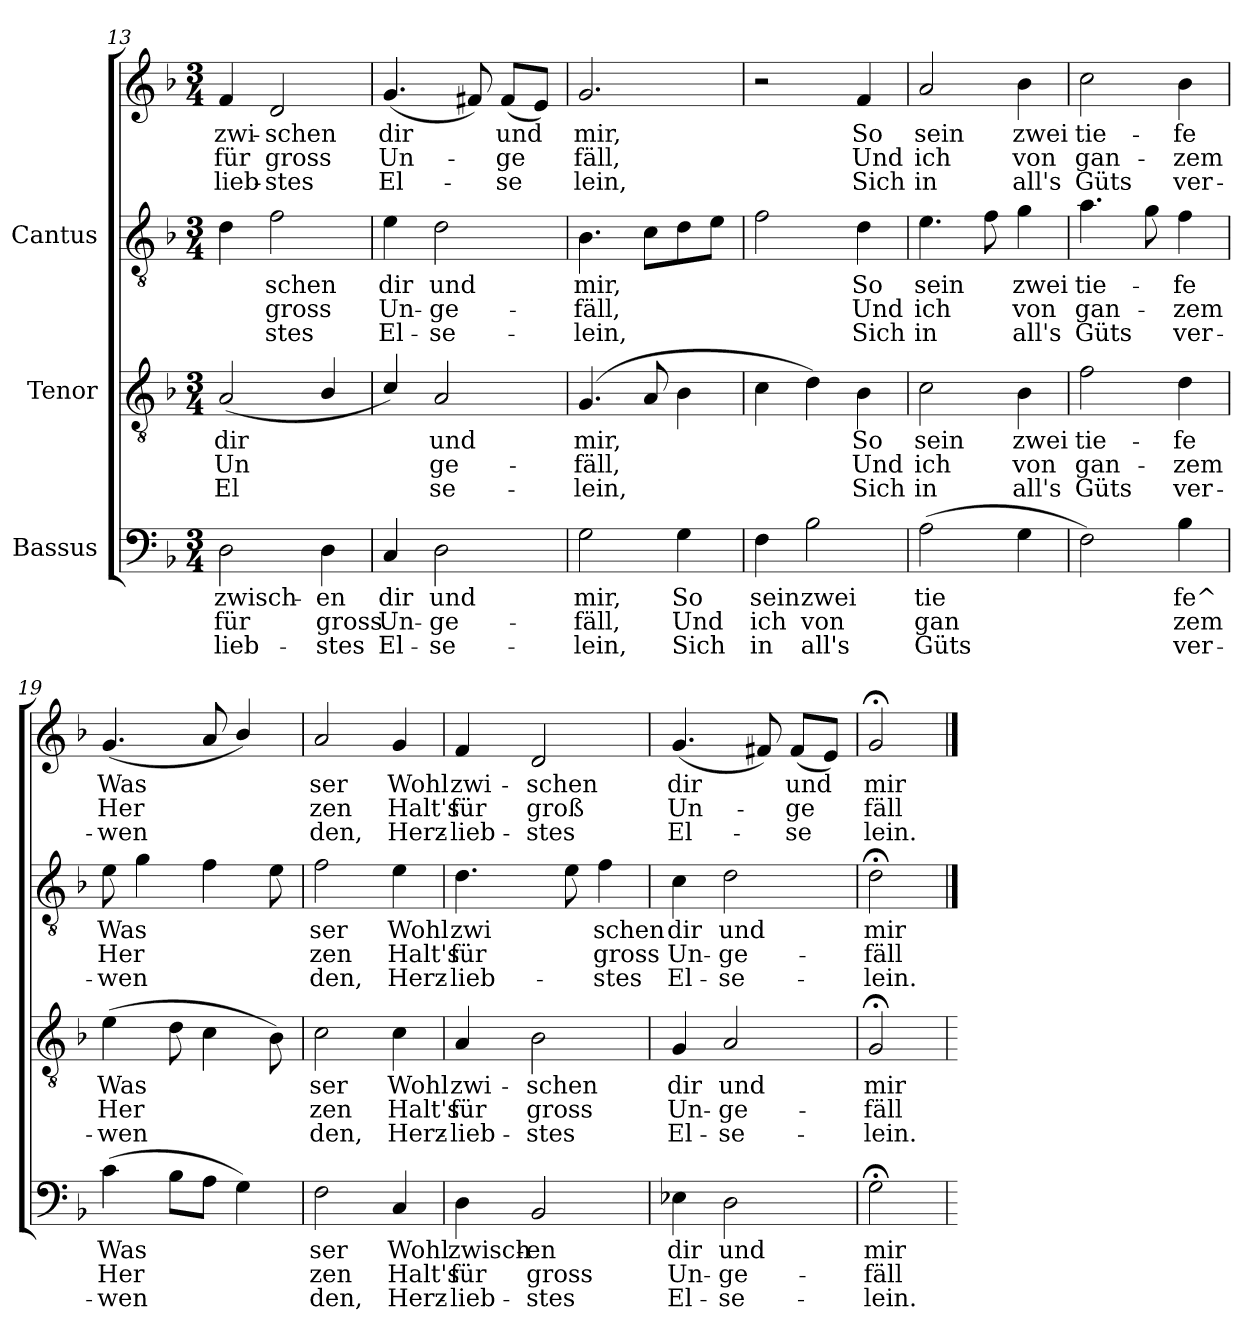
**kern	**text	**text	**text	**kern	**text	**text	**text	**kern	**text	**text	**text	**kern	**text	**text	**text
*part3	*part3	*part3	*part3	*part2	*part2	*part2	*part2	*part1	*part1	*part1	*part1	*part1	*part1	*part1	*part1
*staff4	*staff4	*staff4	*staff4	*staff3	*staff3	*staff3	*staff3	*staff2	*staff2	*staff2	*staff2	*staff1	*staff1	*staff1	*staff1
*I"Bassus	*	*	*	*I"Tenor	*	*	*	*I"Cantus	*	*	*	*	*	*	*
!!LO:PB:g=z
*clefF4	*	*	*	*clefGv2	*	*	*	*clefGv2	*	*	*	*clefG2	*	*	*
*k[b-]	*	*	*	*k[b-]	*	*	*	*k[b-]	*	*	*	*k[b-]	*	*	*
*F:	*	*	*	*F:	*	*	*	*F:	*	*	*	*F:	*	*	*
*M3/4	*	*	*	*M3/4	*	*	*	*M3/4	*	*	*	*M3/4	*	*	*
=13	=13	=13	=13	=13	=13	=13	=13	=13	=13	=13	=13	=13	=13	=13	=13
!	!LO:LY:b:cj	!LO:LY:b:cj	!LO:LY:b:cj	!	!LO:LY:b:cj	!LO:LY:b:cj	!LO:LY:b:cj	!	!LO:LY:b:cj	!LO:LY:b:cj	!LO:LY:b:cj	!	!LO:LY:b:cj	!LO:LY:b:cj	!LO:LY:b:cj
2D\	-zwisch-	-für	lieb-	(<2A/	dir	Un-	-El-	4d\	.	.	.	4f/	-zwi-	-für	lieb-
!	!	!	!	!	!	!	!	!	!LO:LY:b:cj	!LO:LY:b:cj	!LO:LY:b:cj	!	!LO:LY:b:cj	!LO:LY:b:cj	!LO:LY:b:cj
.	.	.	.	.	.	.	.	2f\	schen	gross	stes	2d/	-schen	gross	stes
!	!LO:LY:b:cj	!LO:LY:b:cj	!LO:LY:b:cj	!	!LO:LY:b:cj	!LO:LY:b:cj	!LO:LY:b:cj	!	!	!	!	!	!	!	!
4D\	-en	gross	stes	4B-/	-	-	--	.	.	.	.	.	.	.	.
=14	=14	=14	=14	=14	=14	=14	=14	=14	=14	=14	=14	=14	=14	=14	=14
!	!LO:LY:b:cj	!LO:LY:b:cj	!LO:LY:b:cj	!	!LO:LY:b:cj	!LO:LY:b:cj	!LO:LY:b:cj	!	!LO:LY:b:cj	!LO:LY:b:cj	!LO:LY:b:cj	!	!LO:LY:b:cj	!LO:LY:b:cj	!LO:LY:b:cj
4C/	dir	Un-	-El-	4c/)	-	.	.	4e\	-dir	Un-	-El-	(<4.g/	dir	Un-	-El-
!	!LO:LY:b:cj	!LO:LY:b:cj	!LO:LY:b:cj	!	!LO:LY:b:cj	!LO:LY:b:cj	!LO:LY:b:cj	!	!LO:LY:b:cj	!LO:LY:b:cj	!LO:LY:b:cj	!	!	!	!
2D\	-und	ge-	-se-	2A/	und	ge-	-se-	2d\	-und	ge-	-se-	.	.	.	.
!	!	!	!	!	!	!	!	!	!	!	!	!	!LO:LY:b:cj	!LO:LY:b:cj	!LO:LY:b:cj
.	.	.	.	.	.	.	.	.	.	.	.	8f#X/)	-	.	.
!	!	!	!	!	!	!	!	!	!	!	!	!	!LO:LY:b:cj	!LO:LY:b:cj	!LO:LY:b:cj
.	.	.	.	.	.	.	.	.	.	.	.	(<8f#/L	und	ge-	-se-
!	!	!	!	!	!	!	!	!	!	!	!	!	!LO:LY:b:cj	!LO:LY:b:cj	!LO:LY:b:cj
.	.	.	.	.	.	.	.	.	.	.	.	8e/J)	-	-	--
=15	=15	=15	=15	=15	=15	=15	=15	=15	=15	=15	=15	=15	=15	=15	=15
!	!LO:LY:b:cj	!LO:LY:b:cj	!LO:LY:b:cj	!	!LO:LY:b:cj	!LO:LY:b:cj	!LO:LY:b:cj	!	!LO:LY:b:cj	!LO:LY:b:cj	!LO:LY:b:cj	!	!LO:LY:b:cj	!LO:LY:b:cj	!LO:LY:b:cj
2G\	-mir,	fäll,	lein,	(<4.G/	-mir,	fäll,	lein,	4.B-\	mir,	fäll,	lein,	2.g/	-mir,	fäll,	lein,
!	!	!	!	!	!LO:LY:b:cj	!LO:LY:b:cj	!LO:LY:b:cj	!	!LO:LY:b:cj	!LO:LY:b:cj	!LO:LY:b:cj	!	!	!	!
.	.	.	.	8A/	.	.	.	8c\L	.	.	.	.	.	.	.
!	!LO:LY:b:cj	!LO:LY:b:cj	!LO:LY:b:cj	!	!LO:LY:b:cj	!LO:LY:b:cj	!LO:LY:b:cj	!	!LO:LY:b:cj	!LO:LY:b:cj	!LO:LY:b:cj	!	!	!	!
4G\	So	Und	Sich	4B-\	.	.	.	8d\	.	.	.	.	.	.	.
!	!	!	!	!	!	!	!	!	!LO:LY:b:cj	!LO:LY:b:cj	!LO:LY:b:cj	!	!	!	!
.	.	.	.	.	.	.	.	8e\J	.	.	.	.	.	.	.
=16	=16	=16	=16	=16	=16	=16	=16	=16	=16	=16	=16	=16	=16	=16	=16
!	!LO:LY:b:cj	!LO:LY:b:cj	!LO:LY:b:cj	!	!LO:LY:b:cj	!LO:LY:b:cj	!LO:LY:b:cj	!	!LO:LY:b:cj	!LO:LY:b:cj	!LO:LY:b:cj	!	!	!	!
4F\	sein	ich	in	4c\	.	.	.	2f\	.	.	.	2r	.	.	.
!	!LO:LY:b:cj	!LO:LY:b:cj	!LO:LY:b:cj	!	!LO:LY:b:cj	!LO:LY:b:cj	!LO:LY:b:cj	!	!	!	!	!	!	!	!
2B-\	zwei	von	all's	4d\)	.	.	.	.	.	.	.	.	.	.	.
!	!	!	!	!	!LO:LY:b:cj	!LO:LY:b:cj	!LO:LY:b:cj	!	!LO:LY:b:cj	!LO:LY:b:cj	!LO:LY:b:cj	!	!LO:LY:b:cj	!LO:LY:b:cj	!LO:LY:b:cj
.	.	.	.	4B-\	So	Und	Sich	4d\	So	Und	Sich	4f/	So	Und	Sich
=17	=17	=17	=17	=17	=17	=17	=17	=17	=17	=17	=17	=17	=17	=17	=17
!	!LO:LY:b:cj	!LO:LY:b:cj	!LO:LY:b:cj	!	!LO:LY:b:cj	!LO:LY:b:cj	!LO:LY:b:cj	!	!LO:LY:b:cj	!LO:LY:b:cj	!LO:LY:b:cj	!	!LO:LY:b:cj	!LO:LY:b:cj	!LO:LY:b:cj
(>2A\	tie-	-gan-	-Güts	2c\	sein	ich	in	4.e\	sein	ich	in	2a/	sein	ich	in
!	!	!	!	!	!	!	!	!	!LO:LY:b:cj	!LO:LY:b:cj	!LO:LY:b:cj	!	!	!	!
.	.	.	.	.	.	.	.	8f\	.	.	.	.	.	.	.
!	!LO:LY:b:cj	!LO:LY:b:cj	!LO:LY:b:cj	!	!LO:LY:b:cj	!LO:LY:b:cj	!LO:LY:b:cj	!	!LO:LY:b:cj	!LO:LY:b:cj	!LO:LY:b:cj	!	!LO:LY:b:cj	!LO:LY:b:cj	!LO:LY:b:cj
4G\	-	--	-	4B-\	zwei	von	all's	4g\	zwei	von	all's	4b-\	zwei	von	all's
=18	=18	=18	=18	=18	=18	=18	=18	=18	=18	=18	=18	=18	=18	=18	=18
!	!LO:LY:b:cj	!LO:LY:b:cj	!LO:LY:b:cj	!	!LO:LY:b:cj	!LO:LY:b:cj	!LO:LY:b:cj	!	!LO:LY:b:cj	!LO:LY:b:cj	!LO:LY:b:cj	!	!LO:LY:b:cj	!LO:LY:b:cj	!LO:LY:b:cj
2F\)	.	.	.	2f\	tie-	-gan-	-Güts	4.a\	-tie-	-gan-	-Güts	2cc\	tie-	-gan-	-Güts
!	!	!	!	!	!	!	!	!	!LO:LY:b:cj	!LO:LY:b:cj	!LO:LY:b:cj	!	!	!	!
.	.	.	.	.	.	.	.	8g\	.	.	.	.	.	.	.
!	!LO:LY:b:cj	!LO:LY:b:cj	!LO:LY:b:cj	!	!LO:LY:b:cj	!LO:LY:b:cj	!LO:LY:b:cj	!	!LO:LY:b:cj	!LO:LY:b:cj	!LO:LY:b:cj	!	!LO:LY:b:cj	!LO:LY:b:cj	!LO:LY:b:cj
4B-\	fe^	zem	ver-	4d\	fe	zem	ver-	4f\	fe	zem	ver-	4b-\	fe	zem	ver-
!!LO:LB:g=z
=19	=19	=19	=19	=19	=19	=19	=19	=19	=19	=19	=19	=19	=19	=19	=19
!	!LO:LY:b:cj	!LO:LY:b:cj	!LO:LY:b:cj	!	!LO:LY:b:cj	!LO:LY:b:cj	!LO:LY:b:cj	!	!LO:LY:b:cj	!LO:LY:b:cj	!LO:LY:b:cj	!	!LO:LY:b:cj	!LO:LY:b:cj	!LO:LY:b:cj
(>4c\	-Was-	-Her-	-wen-	(>4e\	-Was-	-Her-	-wen-	8e\	-Was-	-Her-	-wen-	(<4.g/	-Was-	-Her-	-wen-
!	!	!	!	!	!	!	!	!	!LO:LY:b:cj	!LO:LY:b:cj	!LO:LY:b:cj	!	!	!	!
.	.	.	.	.	.	.	.	4g\	--	--	--	.	.	.	.
!	!LO:LY:b:cj	!LO:LY:b:cj	!LO:LY:b:cj	!	!LO:LY:b:cj	!LO:LY:b:cj	!LO:LY:b:cj	!	!	!	!	!	!	!	!
8B-\L	--	--	--	8d\	--	--	--	.	.	.	.	.	.	.	.
!	!LO:LY:b:cj	!LO:LY:b:cj	!LO:LY:b:cj	!	!LO:LY:b:cj	!LO:LY:b:cj	!LO:LY:b:cj	!	!LO:LY:b:cj	!LO:LY:b:cj	!LO:LY:b:cj	!	!LO:LY:b:cj	!LO:LY:b:cj	!LO:LY:b:cj
8A\J	--	--	--	4c\	--	--	--	4f\	--	--	--	8a/	--	--	--
!	!LO:LY:b:cj	!LO:LY:b:cj	!LO:LY:b:cj	!	!	!	!	!	!	!	!	!	!LO:LY:b:cj	!LO:LY:b:cj	!LO:LY:b:cj
4G\)	--	--	--	.	.	.	.	.	.	.	.	4b-/)	--	--	--
!	!	!	!	!	!LO:LY:b:cj	!LO:LY:b:cj	!LO:LY:b:cj	!	!LO:LY:b:cj	!LO:LY:b:cj	!LO:LY:b:cj	!	!	!	!
.	.	.	.	8B-\)	--	--	--	8e\	--	--	--	.	.	.	.
=20	=20	=20	=20	=20	=20	=20	=20	=20	=20	=20	=20	=20	=20	=20	=20
!	!LO:LY:b:cj	!LO:LY:b:cj	!LO:LY:b:cj	!	!LO:LY:b:cj	!LO:LY:b:cj	!LO:LY:b:cj	!	!LO:LY:b:cj	!LO:LY:b:cj	!LO:LY:b:cj	!	!LO:LY:b:cj	!LO:LY:b:cj	!LO:LY:b:cj
2F\	-ser	zen	den,	2c\	-ser	zen	den,	2f\	-ser	zen	den,	2a/	-ser	zen	den,
!	!LO:LY:b:cj	!LO:LY:b:cj	!LO:LY:b:cj	!	!LO:LY:b:cj	!LO:LY:b:cj	!LO:LY:b:cj	!	!LO:LY:b:cj	!LO:LY:b:cj	!LO:LY:b:cj	!	!LO:LY:b:cj	!LO:LY:b:cj	!LO:LY:b:cj
4C/	Wohl	Halt's	Herz-	4c\	Wohl	Halt's	Herz-	4e\	Wohl	Halt's	Herz-	4g/	Wohl	Halt's	Herz-
=21	=21	=21	=21	=21	=21	=21	=21	=21	=21	=21	=21	=21	=21	=21	=21
!	!LO:LY:b:cj	!LO:LY:b:cj	!LO:LY:b:cj	!	!LO:LY:b:cj	!LO:LY:b:cj	!LO:LY:b:cj	!	!LO:LY:b:cj	!LO:LY:b:cj	!LO:LY:b:cj	!	!LO:LY:b:cj	!LO:LY:b:cj	!LO:LY:b:cj
4D\	-zwisch-	-für	lieb-	4A/	-zwi-	-für	lieb-	4.d\	zwi-	-für	lieb-	4f/	-zwi-	-für	lieb-
!	!LO:LY:b:cj	!LO:LY:b:cj	!LO:LY:b:cj	!	!LO:LY:b:cj	!LO:LY:b:cj	!LO:LY:b:cj	!	!	!	!	!	!LO:LY:b:cj	!LO:LY:b:cj	!LO:LY:b:cj
2BB-/	-en	gross	stes	2B-\	-schen	gross	stes	.	.	.	.	2d/	-schen	groß	stes
!	!	!	!	!	!	!	!	!	!LO:LY:b:cj	!LO:LY:b:cj	!LO:LY:b:cj	!	!	!	!
.	.	.	.	.	.	.	.	8e\	-	.	.	.	.	.	.
!	!	!	!	!	!	!	!	!	!LO:LY:b:cj	!LO:LY:b:cj	!LO:LY:b:cj	!	!	!	!
.	.	.	.	.	.	.	.	4f\	schen	gross	stes	.	.	.	.
=22	=22	=22	=22	=22	=22	=22	=22	=22	=22	=22	=22	=22	=22	=22	=22
!	!LO:LY:b:cj	!LO:LY:b:cj	!LO:LY:b:cj	!	!LO:LY:b:cj	!LO:LY:b:cj	!LO:LY:b:cj	!	!LO:LY:b:cj	!LO:LY:b:cj	!LO:LY:b:cj	!	!LO:LY:b:cj	!LO:LY:b:cj	!LO:LY:b:cj
4E-X\	dir	Un-	-El-	4G/	dir	Un-	-El-	4c\	-dir	Un-	-El-	(<4.g/	dir	Un-	-El-
!	!LO:LY:b:cj	!LO:LY:b:cj	!LO:LY:b:cj	!	!LO:LY:b:cj	!LO:LY:b:cj	!LO:LY:b:cj	!	!LO:LY:b:cj	!LO:LY:b:cj	!LO:LY:b:cj	!	!	!	!
2D\	-und	ge-	-se-	2A/	-und	ge-	-se-	2d\	-und	ge-	-se-	.	.	.	.
!	!	!	!	!	!	!	!	!	!	!	!	!	!LO:LY:b:cj	!LO:LY:b:cj	!LO:LY:b:cj
.	.	.	.	.	.	.	.	.	.	.	.	8f#X/)	-	.	.
!	!	!	!	!	!	!	!	!	!	!	!	!	!LO:LY:b:cj	!LO:LY:b:cj	!LO:LY:b:cj
.	.	.	.	.	.	.	.	.	.	.	.	(<8f#/L	und	ge-	-se-
!	!	!	!	!	!	!	!	!	!	!	!	!	!LO:LY:b:cj	!LO:LY:b:cj	!LO:LY:b:cj
.	.	.	.	.	.	.	.	.	.	.	.	8e/J)	-	-	--
=23	=23	=23	=23	=23	=23	=23	=23	=23	=23	=23	=23	=23	=23	=23	=23
!	!LO:LY:b:cj	!LO:LY:b:cj	!LO:LY:b:cj	!	!LO:LY:b:cj	!LO:LY:b:cj	!LO:LY:b:cj	!	!LO:LY:b:cj	!LO:LY:b:cj	!LO:LY:b:cj	!	!LO:LY:b:cj	!LO:LY:b:cj	!LO:LY:b:cj
2G;<\	-mir	fäll	lein.	2G;</	-mir	fäll	lein.	2d;<\	mir	fäll	lein.	2g;</	-mir	fäll	lein.
=	==	==	==	=	==	==	==	==	==	==	==	==	==	==	==
*-	*-	*-	*-	*-	*-	*-	*-	*-	*-	*-	*-	*-	*-	*-	*-
